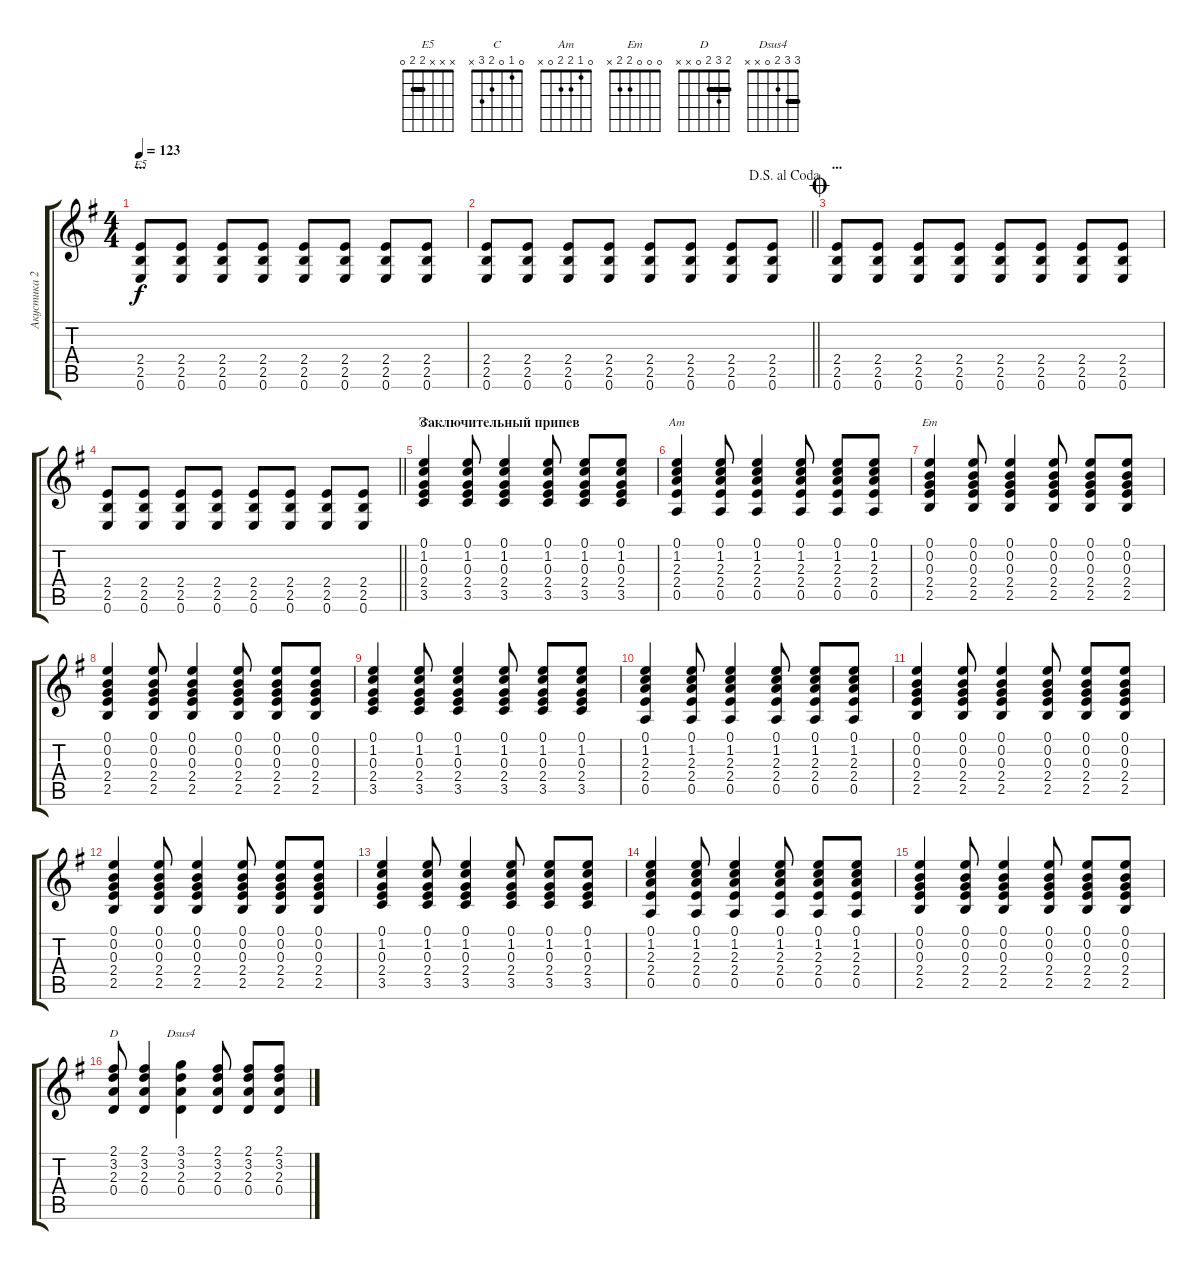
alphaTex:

\track ("Акустика 2" "Акустика 2") {instrument acousticguitarsteel}
\staff {score tabs}
\tuning (E4 B3 G3 D3 A2 E2) {hide}
\chord ("E5" x x x 2 2 0) {barre 2}
\chord ("C" 0 1 0 2 3 x)
\chord ("Am" 0 1 2 2 0 x)
\chord ("Em" 0 0 0 2 2 x)
\chord ("D" 2 3 2 0 x x) {barre 2}
\chord ("Dsus4" 3 3 2 0 x x) {barre 3}
\ts (4 4)
\section ("" "...")
\tempo 123
\clef g2
\ks g
(2.4 2.5 0.6).8{ch "E5" dy f} (2.4 2.5 0.6).8 (2.4 2.5 0.6).8 (2.4 2.5 0.6).8 (2.4 2.5 0.6).8 (2.4 2.5 0.6).8 (2.4 2.5 0.6).8 (2.4 2.5 0.6).8 |
\jump dalsegnoalcoda
\barLineRight lightlight
(2.4 2.5 0.6).8 (2.4 2.5 0.6).8 (2.4 2.5 0.6).8 (2.4 2.5 0.6).8 (2.4 2.5 0.6).8 (2.4 2.5 0.6).8 (2.4 2.5 0.6).8 (2.4 2.5 0.6).8 |
\section ("" "...")
\jump coda
(2.4 2.5 0.6).8 (2.4 2.5 0.6).8 (2.4 2.5 0.6).8 (2.4 2.5 0.6).8 (2.4 2.5 0.6).8 (2.4 2.5 0.6).8 (2.4 2.5 0.6).8 (2.4 2.5 0.6).8 |
\barLineRight lightlight
(2.4 2.5 0.6).8 (2.4 2.5 0.6).8 (2.4 2.5 0.6).8 (2.4 2.5 0.6).8 (2.4 2.5 0.6).8 (2.4 2.5 0.6).8 (2.4 2.5 0.6).8 (2.4 2.5 0.6).8 |
\section ("" "Заключительный припев")
(0.1 1.2 0.3 2.4 3.5).4{ch "C"} (0.1 1.2 0.3 2.4 3.5).8 (0.1 1.2 0.3 2.4 3.5).4 (0.1 1.2 0.3 2.4 3.5).8 (0.1 1.2 0.3 2.4 3.5).8 (0.1 1.2 0.3 2.4 3.5).8 |
(0.1 1.2 2.3 2.4 0.5).4{ch "Am"} (0.1 1.2 2.3 2.4 0.5).8 (0.1 1.2 2.3 2.4 0.5).4 (0.1 1.2 2.3 2.4 0.5).8 (0.1 1.2 2.3 2.4 0.5).8 (0.1 1.2 2.3 2.4 0.5).8 |
(0.1 0.2 0.3 2.4 2.5).4{ch "Em"} (0.1 0.2 0.3 2.4 2.5).8 (0.1 0.2 0.3 2.4 2.5).4 (0.1 0.2 0.3 2.4 2.5).8 (0.1 0.2 0.3 2.4 2.5).8 (0.1 0.2 0.3 2.4 2.5).8 |
(0.1 0.2 0.3 2.4 2.5).4 (0.1 0.2 0.3 2.4 2.5).8 (0.1 0.2 0.3 2.4 2.5).4 (0.1 0.2 0.3 2.4 2.5).8 (0.1 0.2 0.3 2.4 2.5).8 (0.1 0.2 0.3 2.4 2.5).8 |
(0.1 1.2 0.3 2.4 3.5).4 (0.1 1.2 0.3 2.4 3.5).8 (0.1 1.2 0.3 2.4 3.5).4 (0.1 1.2 0.3 2.4 3.5).8 (0.1 1.2 0.3 2.4 3.5).8 (0.1 1.2 0.3 2.4 3.5).8 |
(0.1 1.2 2.3 2.4 0.5).4 (0.1 1.2 2.3 2.4 0.5).8 (0.1 1.2 2.3 2.4 0.5).4 (0.1 1.2 2.3 2.4 0.5).8 (0.1 1.2 2.3 2.4 0.5).8 (0.1 1.2 2.3 2.4 0.5).8 |
(0.1 0.2 0.3 2.4 2.5).4 (0.1 0.2 0.3 2.4 2.5).8 (0.1 0.2 0.3 2.4 2.5).4 (0.1 0.2 0.3 2.4 2.5).8 (0.1 0.2 0.3 2.4 2.5).8 (0.1 0.2 0.3 2.4 2.5).8 |
(0.1 0.2 0.3 2.4 2.5).4 (0.1 0.2 0.3 2.4 2.5).8 (0.1 0.2 0.3 2.4 2.5).4 (0.1 0.2 0.3 2.4 2.5).8 (0.1 0.2 0.3 2.4 2.5).8 (0.1 0.2 0.3 2.4 2.5).8 |
(0.1 1.2 0.3 2.4 3.5).4 (0.1 1.2 0.3 2.4 3.5).8 (0.1 1.2 0.3 2.4 3.5).4 (0.1 1.2 0.3 2.4 3.5).8 (0.1 1.2 0.3 2.4 3.5).8 (0.1 1.2 0.3 2.4 3.5).8 |
(0.1 1.2 2.3 2.4 0.5).4 (0.1 1.2 2.3 2.4 0.5).8 (0.1 1.2 2.3 2.4 0.5).4 (0.1 1.2 2.3 2.4 0.5).8 (0.1 1.2 2.3 2.4 0.5).8 (0.1 1.2 2.3 2.4 0.5).8 |
(0.1 0.2 0.3 2.4 2.5).4 (0.1 0.2 0.3 2.4 2.5).8 (0.1 0.2 0.3 2.4 2.5).4 (0.1 0.2 0.3 2.4 2.5).8 (0.1 0.2 0.3 2.4 2.5).8 (0.1 0.2 0.3 2.4 2.5).8 |
(2.1 3.2 2.3 0.4).8{ch "D"} (2.1 3.2 2.3 0.4).4 (3.1 3.2 2.3 0.4).4{ch "Dsus4"} (2.1 3.2 2.3 0.4).8 (2.1 3.2 2.3 0.4).8 (2.1 3.2 2.3 0.4).8
